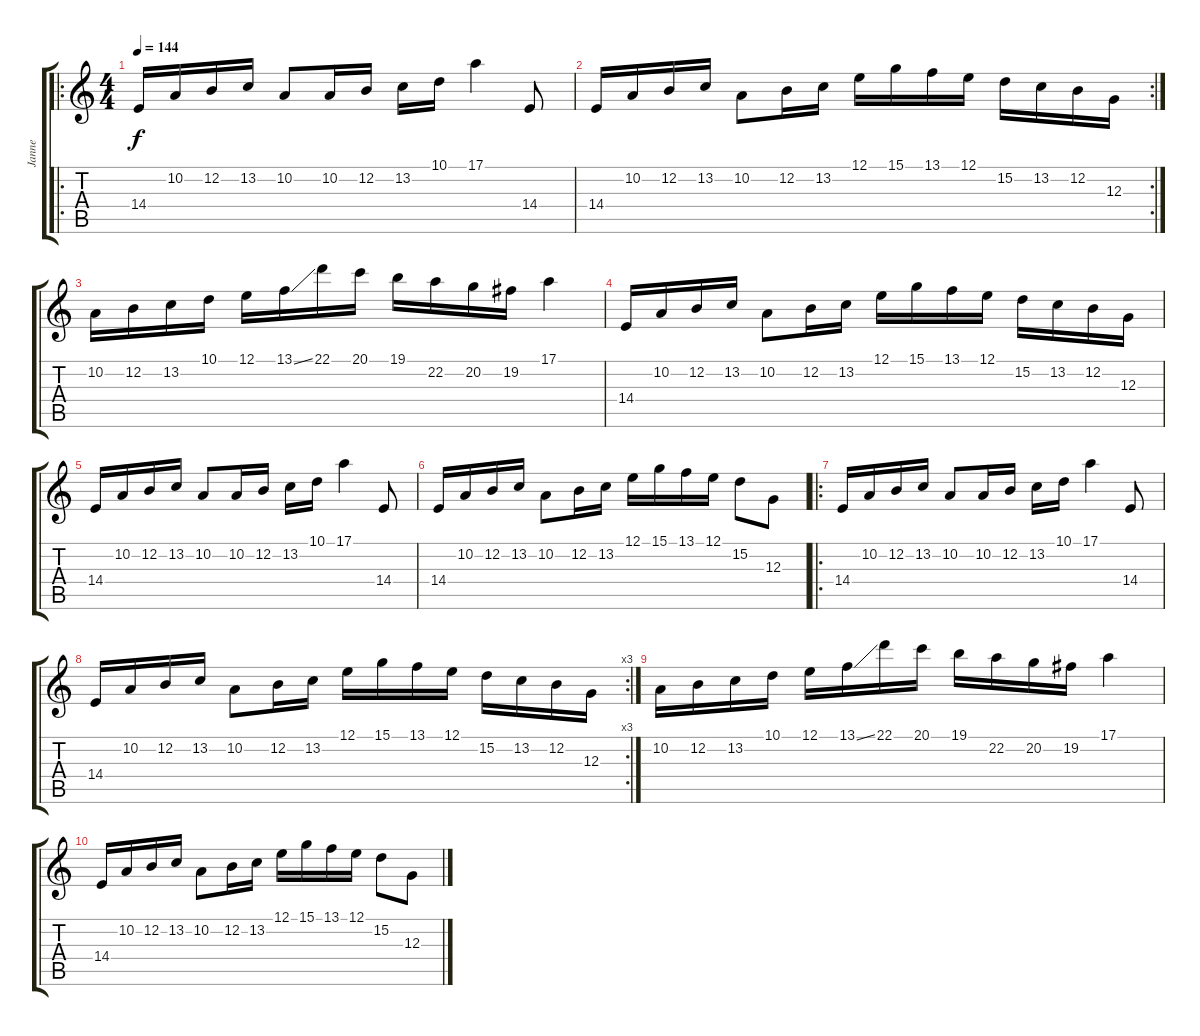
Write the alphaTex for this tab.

\track ("Janne" "Janne") {instrument fx5brightness}
\staff {score tabs}
\tuning (E4 B3 G3 D3 A2 E2) {hide}
\ro
\ts (4 4)
\tempo 144
\clef g2
\ks c
14.4.16{dy f instrument fx5brightness} 10.2.16 12.2.16 13.2.16 10.2.8 10.2.16 12.2.16 13.2.16 10.1.16 17.1.4 14.4.8 |
\rc 2
14.4.16 10.2.16 12.2.16 13.2.16 10.2.8 12.2.16 13.2.16 12.1.16 15.1.16 13.1.16 12.1.16 15.2.16 13.2.16 12.2.16 12.3.16 |
10.2.16 12.2.16 13.2.16 10.1.16 12.1.16 13.1{ss}.16 22.1.16 20.1.16 19.1.16 22.2.16 20.2.16 19.2.16 17.1.4 |
14.4.16 10.2.16 12.2.16 13.2.16 10.2.8 12.2.16 13.2.16 12.1.16 15.1.16 13.1.16 12.1.16 15.2.16 13.2.16 12.2.16 12.3.16 |
14.4.16 10.2.16 12.2.16 13.2.16 10.2.8 10.2.16 12.2.16 13.2.16 10.1.16 17.1.4 14.4.8 |
14.4.16 10.2.16 12.2.16 13.2.16 10.2.8 12.2.16 13.2.16 12.1.16 15.1.16 13.1.16 12.1.16 15.2.8 12.3.8 |
\ro
14.4.16 10.2.16 12.2.16 13.2.16 10.2.8 10.2.16 12.2.16 13.2.16 10.1.16 17.1.4 14.4.8 |
\rc 3
14.4.16 10.2.16 12.2.16 13.2.16 10.2.8 12.2.16 13.2.16 12.1.16 15.1.16 13.1.16 12.1.16 15.2.16 13.2.16 12.2.16 12.3.16 |
10.2.16 12.2.16 13.2.16 10.1.16 12.1.16 13.1{ss}.16 22.1.16 20.1.16 19.1.16 22.2.16 20.2.16 19.2.16 17.1.4 |
14.4.16 10.2.16 12.2.16 13.2.16 10.2.8 12.2.16 13.2.16 12.1.16 15.1.16 13.1.16 12.1.16 15.2.8 12.3.8
